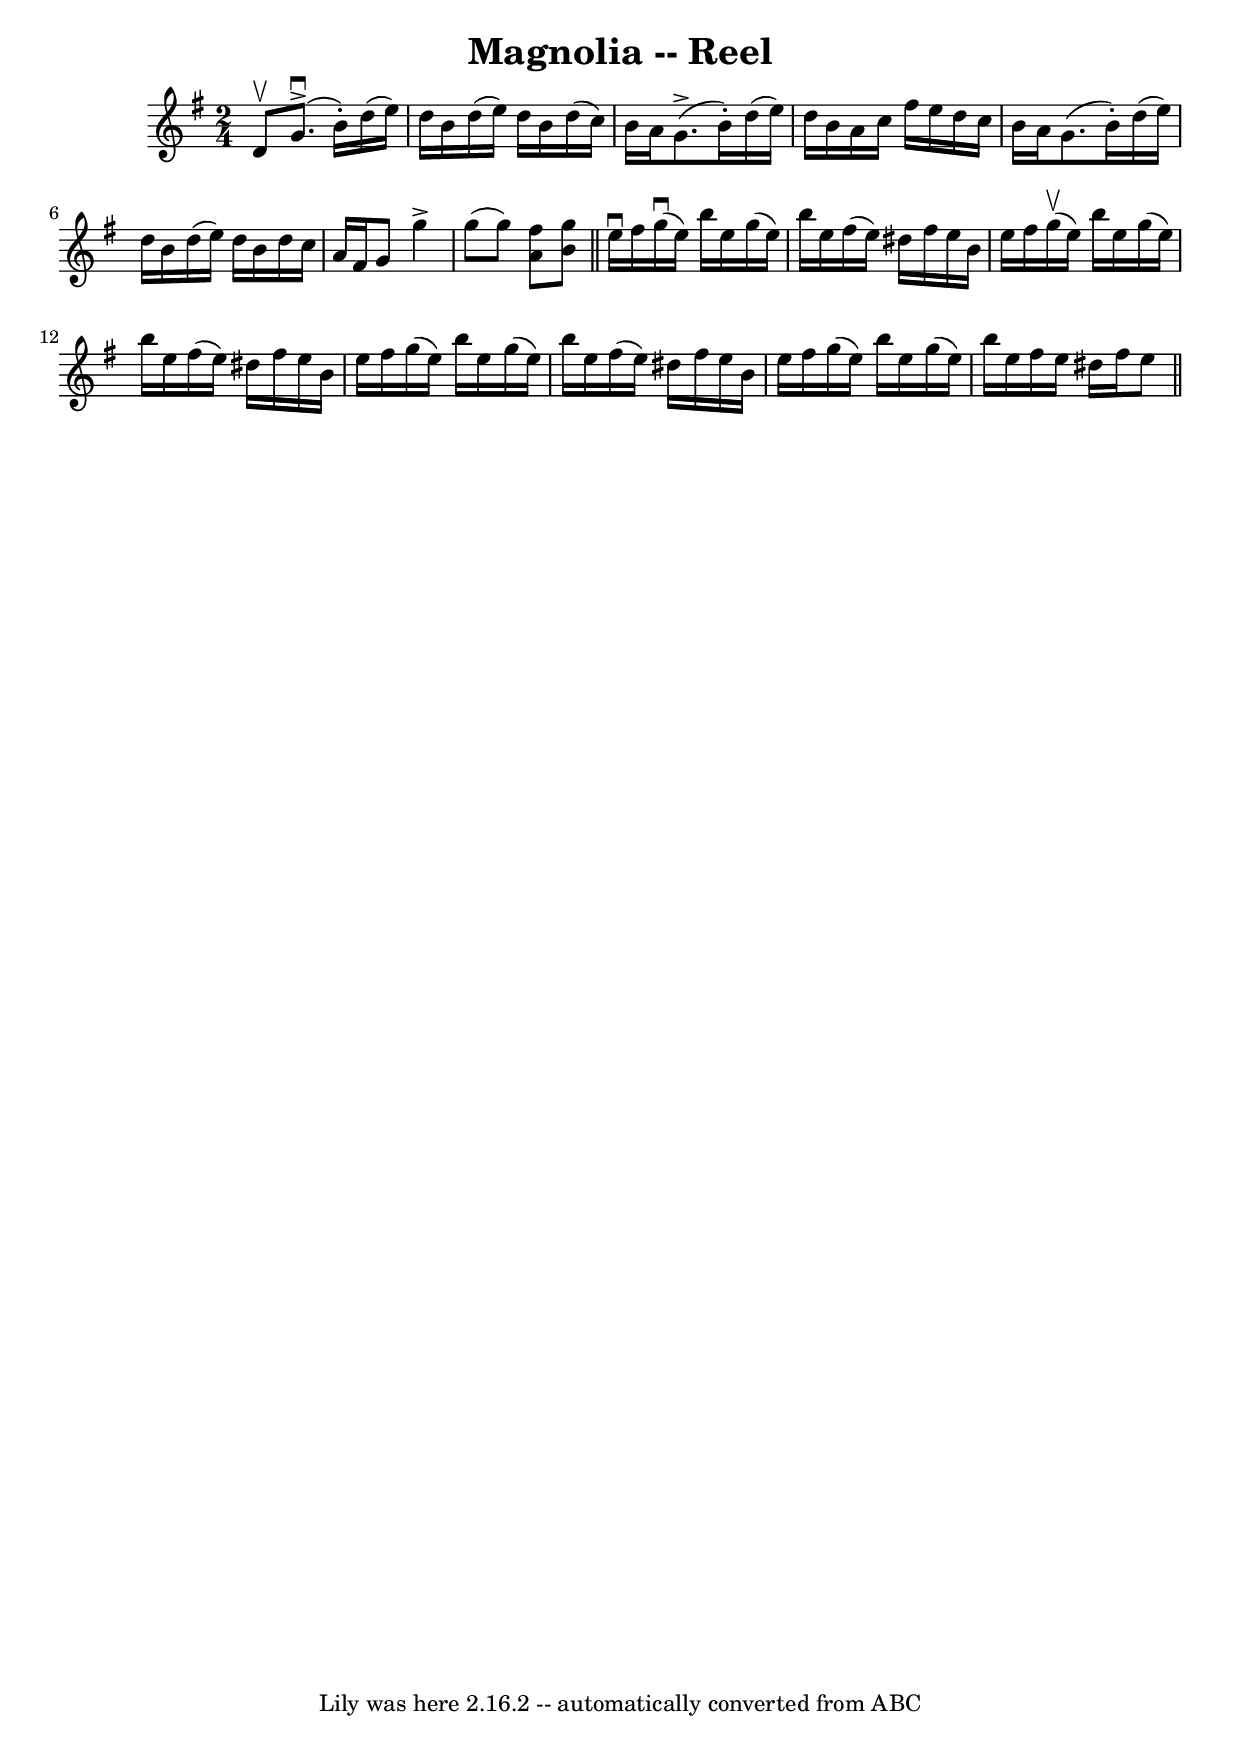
\version "2.16.2"
\include "Mammoth.ily"
\header {
  %% book = "Ryans Mammoth Collection"
  crossRefNumber = "1"
  footnotes = "\\\\251\\\\Contributed by Ray Davies ray:davies99.freeserve.co.uk"
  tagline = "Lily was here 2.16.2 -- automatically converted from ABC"
  title = "Magnolia -- Reel"

}
voicedefault =  {


  \time 2/4 
  \key g \major
  d'8^\upbow |
  g'8.^\downbow^\accent(
  b'16 -.) d''16 (e''16) d''16 b'16    |
  d''16 (e''16  
  -) d''16 b'16 d''16 (c''16) b'16 a'16    |
  g'8.^\accent(b'16 -.) d''16 (e''16) d''16 b'16    |
  a'16 
  c''16 fis''16 e''16 d''16 c''16 b'16 a'16    |
  
  g'8. (b'16 -.) d''16 (e''16) d''16 b'16    |
  d''16 (
  e''16) d''16 b'16 d''16 c''16 a'16 fis'16    |
  
  g'8 g''4^\accent g''8 (|
  g''8) << a'8 fis''8   >> <<  
    b'8 g''8   >>   \bar "||" e''16^\downbow fis''16  |
  g''16^\downbow(e''16) b''16 e''16 g''16 (e''16) b''16 e''16 
  |
  fis''16 (e''16) dis''16 fis''16 e''16 b'16    
  e''16 fis''16    |
  g''16^\upbow(e''16) b''16 e''16    
  g''16 (e''16) b''16 e''16    |
  fis''16 (e''16)   
  dis''16 fis''16 e''16 b'16 e''16 fis''16  |
  g''16 (
  e''16) b''16 e''16 g''16 (e''16) b''16 e''16    |
  
  fis''16 (e''16) dis''16 fis''16 e''16 b'16 e''16    
  fis''16    |
  g''16 (e''16) b''16 e''16 g''16 (e''16  
  -) b''16 e''16    |
  fis''16 e''16 dis''16 fis''16    
  e''8    \bar "||"   

}

\score{
  <<

    \context Staff="default"
    {
      \voicedefault 
      
    }

  >>
  \layout {
    
  }
  \midi {
  }

}
